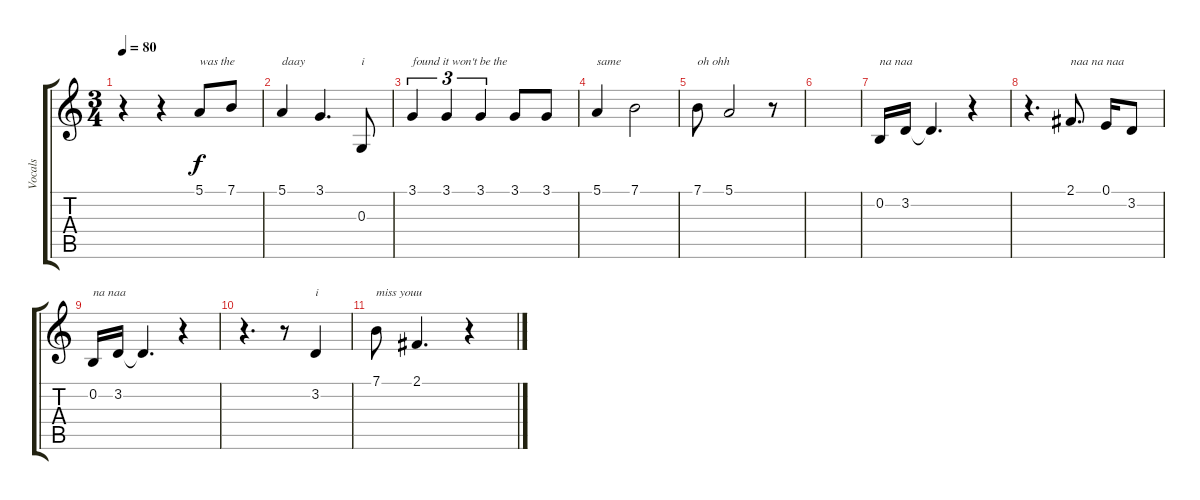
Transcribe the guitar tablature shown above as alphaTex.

\track ("Vocals" "Vocals") {instrument clarinet}
\staff {score tabs}
\tuning (E4 B3 G3 D3 A2 E2) {hide}
\ts (3 4)
\tempo 80
\clef g2
\ks c
r.4{dy f} r.4 5.1.8{txt "was the"} 7.1.8 |
5.1.4{txt "daay"} 3.1.4{d} 0.3.8{txt "i"} |
3.1.4{tu (3 2) txt "found it won't be the"} 3.1.4{tu (3 2)} 3.1.4{tu (3 2)} 3.1.8 3.1.8 |
5.1.4{txt "same"} 7.1.2 |
7.1.8{txt "oh ohh"} 5.1.2 r.8 |
|
0.2.16{txt "na naa"} 3.2.16 3.2{t}.4{d} r.4 |
r.4{d} 2.1.8{d txt "naa na naa"} 0.1.16 3.2.8 |
0.2.16{txt "na naa"} 3.2.16 3.2{t}.4{d} r.4 |
r.4{d} r.8 3.2.4{txt "i"} |
7.1.8{txt "miss youu"} 2.1.4{d} r.4
